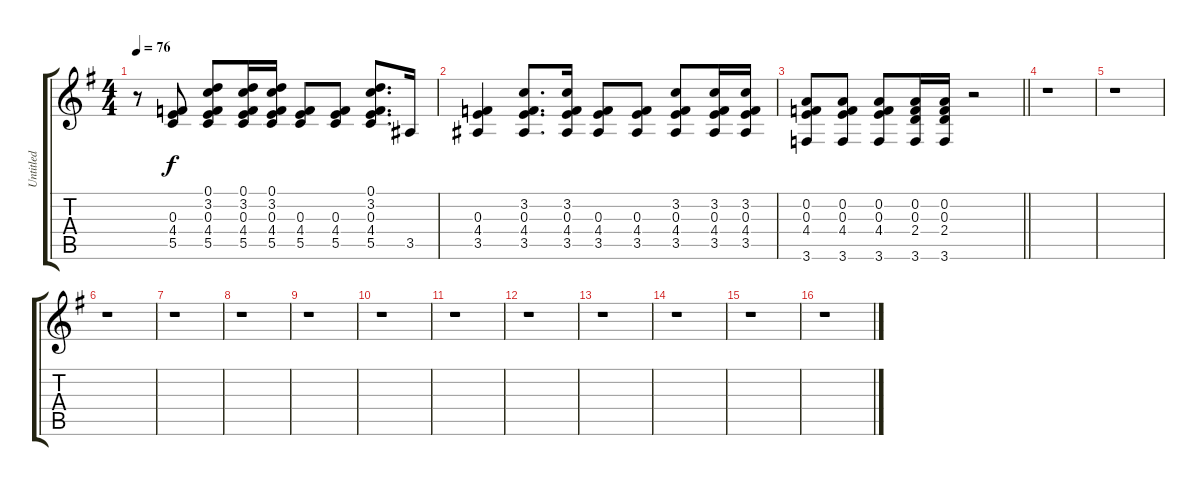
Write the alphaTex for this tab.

\track ("Untitled" "Untitled") {instrument acousticguitarsteel}
\staff {score tabs}
\tuning (D4 A3 F3 C3 G2 D2) {hide}
\ts (4 4)
\tempo 76
\clef g2
\ks g
r.8{dy f} (0.3 4.4 5.5).8 (0.1 3.2 0.3 4.4 5.5).8 (0.1 3.2 0.3 4.4 5.5).16 (0.1 3.2 0.3 4.4 5.5).16 (0.3 4.4 5.5).8 (0.3 4.4 5.5).8 (0.1 3.2 0.3 4.4 5.5).8{d} 3.5.16 |
(0.3 4.4 3.5).4 (3.2 0.3 4.4 3.5).8{d} (3.2 0.3 4.4 3.5).16 (0.3 4.4 3.5).8 (0.3 4.4 3.5).8 (3.2 0.3 4.4 3.5).8 (3.2 0.3 4.4 3.5).16 (3.2 0.3 4.4 3.5).16 |
\barLineRight lightlight
(0.2 0.3 4.4 3.6).8 (0.2 0.3 4.4 3.6).8 (0.2 0.3 4.4 3.6).8 (0.2 0.3 2.4 3.6).16 (0.2 0.3 2.4 3.6).16 r.2 |
\section ("" " ")
r.1 |
r.1 |
r.1 |
r.1 |
r.1 |
r.1 |
r.1 |
r.1 |
r.1 |
r.1 |
r.1 |
r.1 |
r.1
